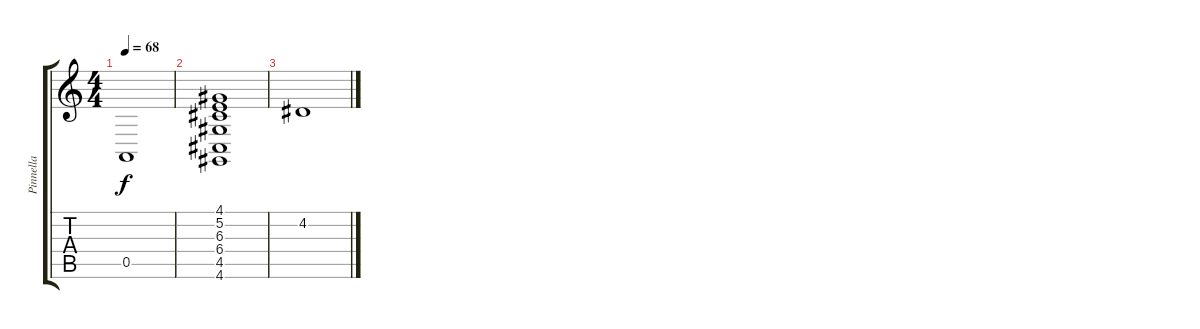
\track ("Pinnella" "Pinnella") {instrument stringensemble1}
\staff {score tabs}
\tuning (E4 B3 G3 D3 A2 E2) {hide}
\ts (4 4)
\tempo 68
\clef g2
\ks c
0.5.1{dy f} |
(4.1 5.2 6.3 6.4 4.5 4.6).1 |
4.2.1
